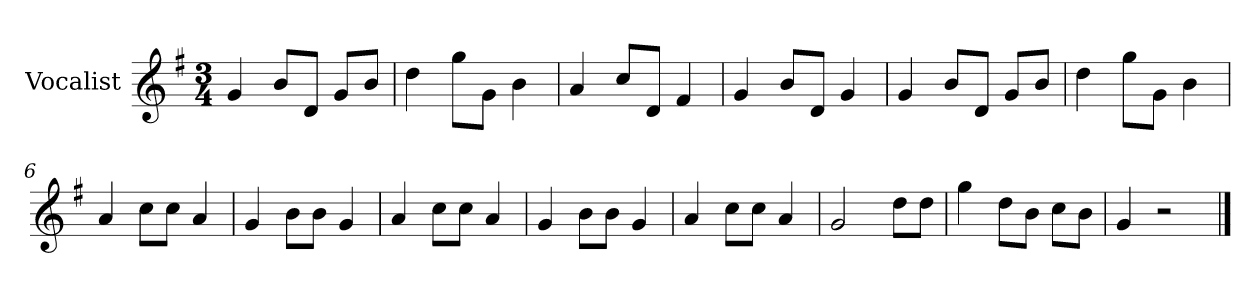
**kern
*part1
*staff1
*I"Vocalist
*k[f#]
*G:
*M3/4
=
4g
8bL
8dJ
8gL
8bJ
=1
4dd
8ggL
8gJ
4b
=2
4a
8ccL
8dJ
4f#
=3
4g
8bL
8dJ
4g
=4
4g
8bL
8dJ
8gL
8bJ
=5
4dd
8ggL
8gJ
4b
=6
4a
8ccL
8ccJ
4a
=7
4g
8bL
8bJ
4g
=8
4a
8ccL
8ccJ
4a
=9
4g
8bL
8bJ
4g
=10
4a
8ccL
8ccJ
4a
=11
2g
8ddL
8ddJ
=12
4gg
8ddL
8bJ
8ccL
8bJ
=13
4g
2r
==
*-
